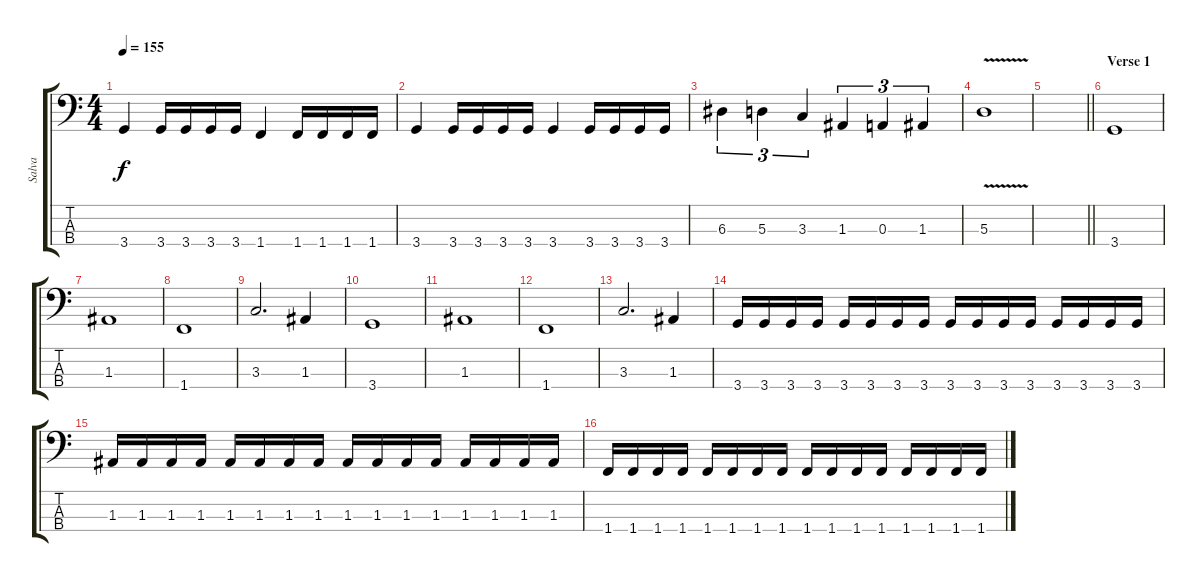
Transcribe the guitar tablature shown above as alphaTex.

\track ("Salva" "Salva") {instrument electricbassfinger}
\staff {score tabs}
\tuning (G2 D2 A1 E1) {hide}
\ts (4 4)
\tempo 155
\clef f4
\ks c
3.4.4{dy f} 3.4.16 3.4.16 3.4.16 3.4.16 1.4.4 1.4.16 1.4.16 1.4.16 1.4.16 |
3.4.4 3.4.16 3.4.16 3.4.16 3.4.16 3.4.4 3.4.16 3.4.16 3.4.16 3.4.16 |
6.3.4{tu (3 2)} 5.3.4{tu (3 2)} 3.3.4{tu (3 2)} 1.3.4{tu (3 2)} 0.3.4{tu (3 2)} 1.3.4{tu (3 2)} |
5.3{v}.1 |
\barLineRight lightlight
|
\section ("" "Verse 1")
3.4.1 |
1.3.1 |
1.4.1 |
3.3.2{d} 1.3.4 |
3.4.1 |
1.3.1 |
1.4.1 |
3.3.2{d} 1.3.4 |
3.4.16 3.4.16 3.4.16 3.4.16 3.4.16 3.4.16 3.4.16 3.4.16 3.4.16 3.4.16 3.4.16 3.4.16 3.4.16 3.4.16 3.4.16 3.4.16 |
1.3.16 1.3.16 1.3.16 1.3.16 1.3.16 1.3.16 1.3.16 1.3.16 1.3.16 1.3.16 1.3.16 1.3.16 1.3.16 1.3.16 1.3.16 1.3.16 |
1.4.16 1.4.16 1.4.16 1.4.16 1.4.16 1.4.16 1.4.16 1.4.16 1.4.16 1.4.16 1.4.16 1.4.16 1.4.16 1.4.16 1.4.16 1.4.16
